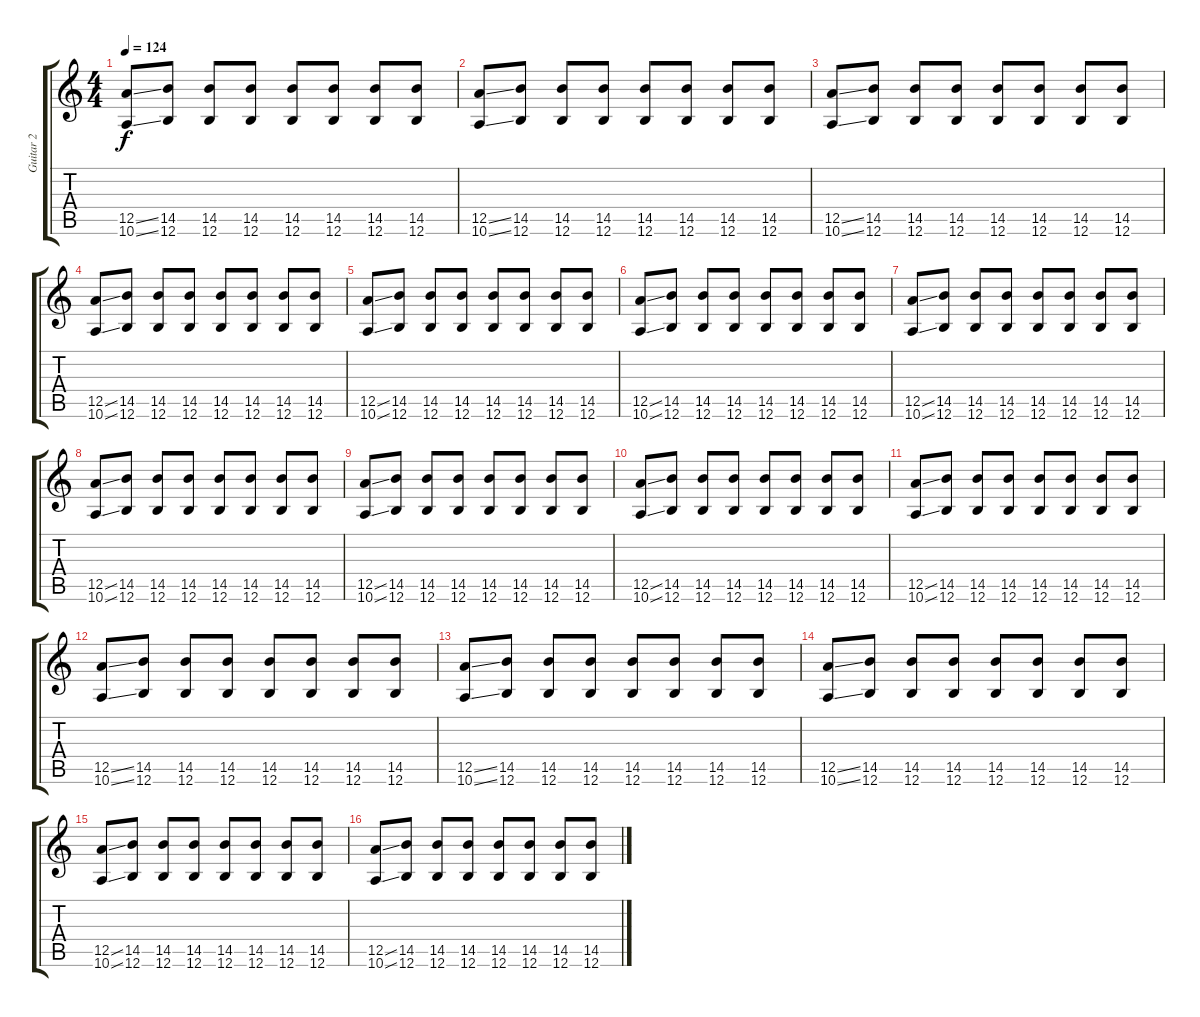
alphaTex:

\track ("Guitar 2" "Guitar 2") {instrument overdrivenguitar}
\staff {score tabs}
\tuning (E4 B3 G3 D3 A2 B1) {hide}
\ts (4 4)
\tempo 124
\clef g2
\ks c
(12.5{ss} 10.6{ss}).8{dy f} (14.5 12.6).8 (14.5 12.6).8 (14.5 12.6).8 (14.5 12.6).8 (14.5 12.6).8 (14.5 12.6).8 (14.5 12.6).8 |
(12.5{ss} 10.6{ss}).8 (14.5 12.6).8 (14.5 12.6).8 (14.5 12.6).8 (14.5 12.6).8 (14.5 12.6).8 (14.5 12.6).8 (14.5 12.6).8 |
(12.5{ss} 10.6{ss}).8 (14.5 12.6).8 (14.5 12.6).8 (14.5 12.6).8 (14.5 12.6).8 (14.5 12.6).8 (14.5 12.6).8 (14.5 12.6).8 |
(12.5{ss} 10.6{ss}).8 (14.5 12.6).8 (14.5 12.6).8 (14.5 12.6).8 (14.5 12.6).8 (14.5 12.6).8 (14.5 12.6).8 (14.5 12.6).8 |
(12.5{ss} 10.6{ss}).8 (14.5 12.6).8 (14.5 12.6).8 (14.5 12.6).8 (14.5 12.6).8 (14.5 12.6).8 (14.5 12.6).8 (14.5 12.6).8 |
(12.5{ss} 10.6{ss}).8 (14.5 12.6).8 (14.5 12.6).8 (14.5 12.6).8 (14.5 12.6).8 (14.5 12.6).8 (14.5 12.6).8 (14.5 12.6).8 |
(12.5{ss} 10.6{ss}).8 (14.5 12.6).8 (14.5 12.6).8 (14.5 12.6).8 (14.5 12.6).8 (14.5 12.6).8 (14.5 12.6).8 (14.5 12.6).8 |
(12.5{ss} 10.6{ss}).8 (14.5 12.6).8 (14.5 12.6).8 (14.5 12.6).8 (14.5 12.6).8 (14.5 12.6).8 (14.5 12.6).8 (14.5 12.6).8 |
(12.5{ss} 10.6{ss}).8 (14.5 12.6).8 (14.5 12.6).8 (14.5 12.6).8 (14.5 12.6).8 (14.5 12.6).8 (14.5 12.6).8 (14.5 12.6).8 |
(12.5{ss} 10.6{ss}).8 (14.5 12.6).8 (14.5 12.6).8 (14.5 12.6).8 (14.5 12.6).8 (14.5 12.6).8 (14.5 12.6).8 (14.5 12.6).8 |
(12.5{ss} 10.6{ss}).8 (14.5 12.6).8 (14.5 12.6).8 (14.5 12.6).8 (14.5 12.6).8 (14.5 12.6).8 (14.5 12.6).8 (14.5 12.6).8 |
(12.5{ss} 10.6{ss}).8 (14.5 12.6).8 (14.5 12.6).8 (14.5 12.6).8 (14.5 12.6).8 (14.5 12.6).8 (14.5 12.6).8 (14.5 12.6).8 |
(12.5{ss} 10.6{ss}).8 (14.5 12.6).8 (14.5 12.6).8 (14.5 12.6).8 (14.5 12.6).8 (14.5 12.6).8 (14.5 12.6).8 (14.5 12.6).8 |
(12.5{ss} 10.6{ss}).8 (14.5 12.6).8 (14.5 12.6).8 (14.5 12.6).8 (14.5 12.6).8 (14.5 12.6).8 (14.5 12.6).8 (14.5 12.6).8 |
(12.5{ss} 10.6{ss}).8 (14.5 12.6).8 (14.5 12.6).8 (14.5 12.6).8 (14.5 12.6).8 (14.5 12.6).8 (14.5 12.6).8 (14.5 12.6).8 |
(12.5{ss} 10.6{ss}).8 (14.5 12.6).8 (14.5 12.6).8 (14.5 12.6).8 (14.5 12.6).8 (14.5 12.6).8 (14.5 12.6).8 (14.5 12.6).8
